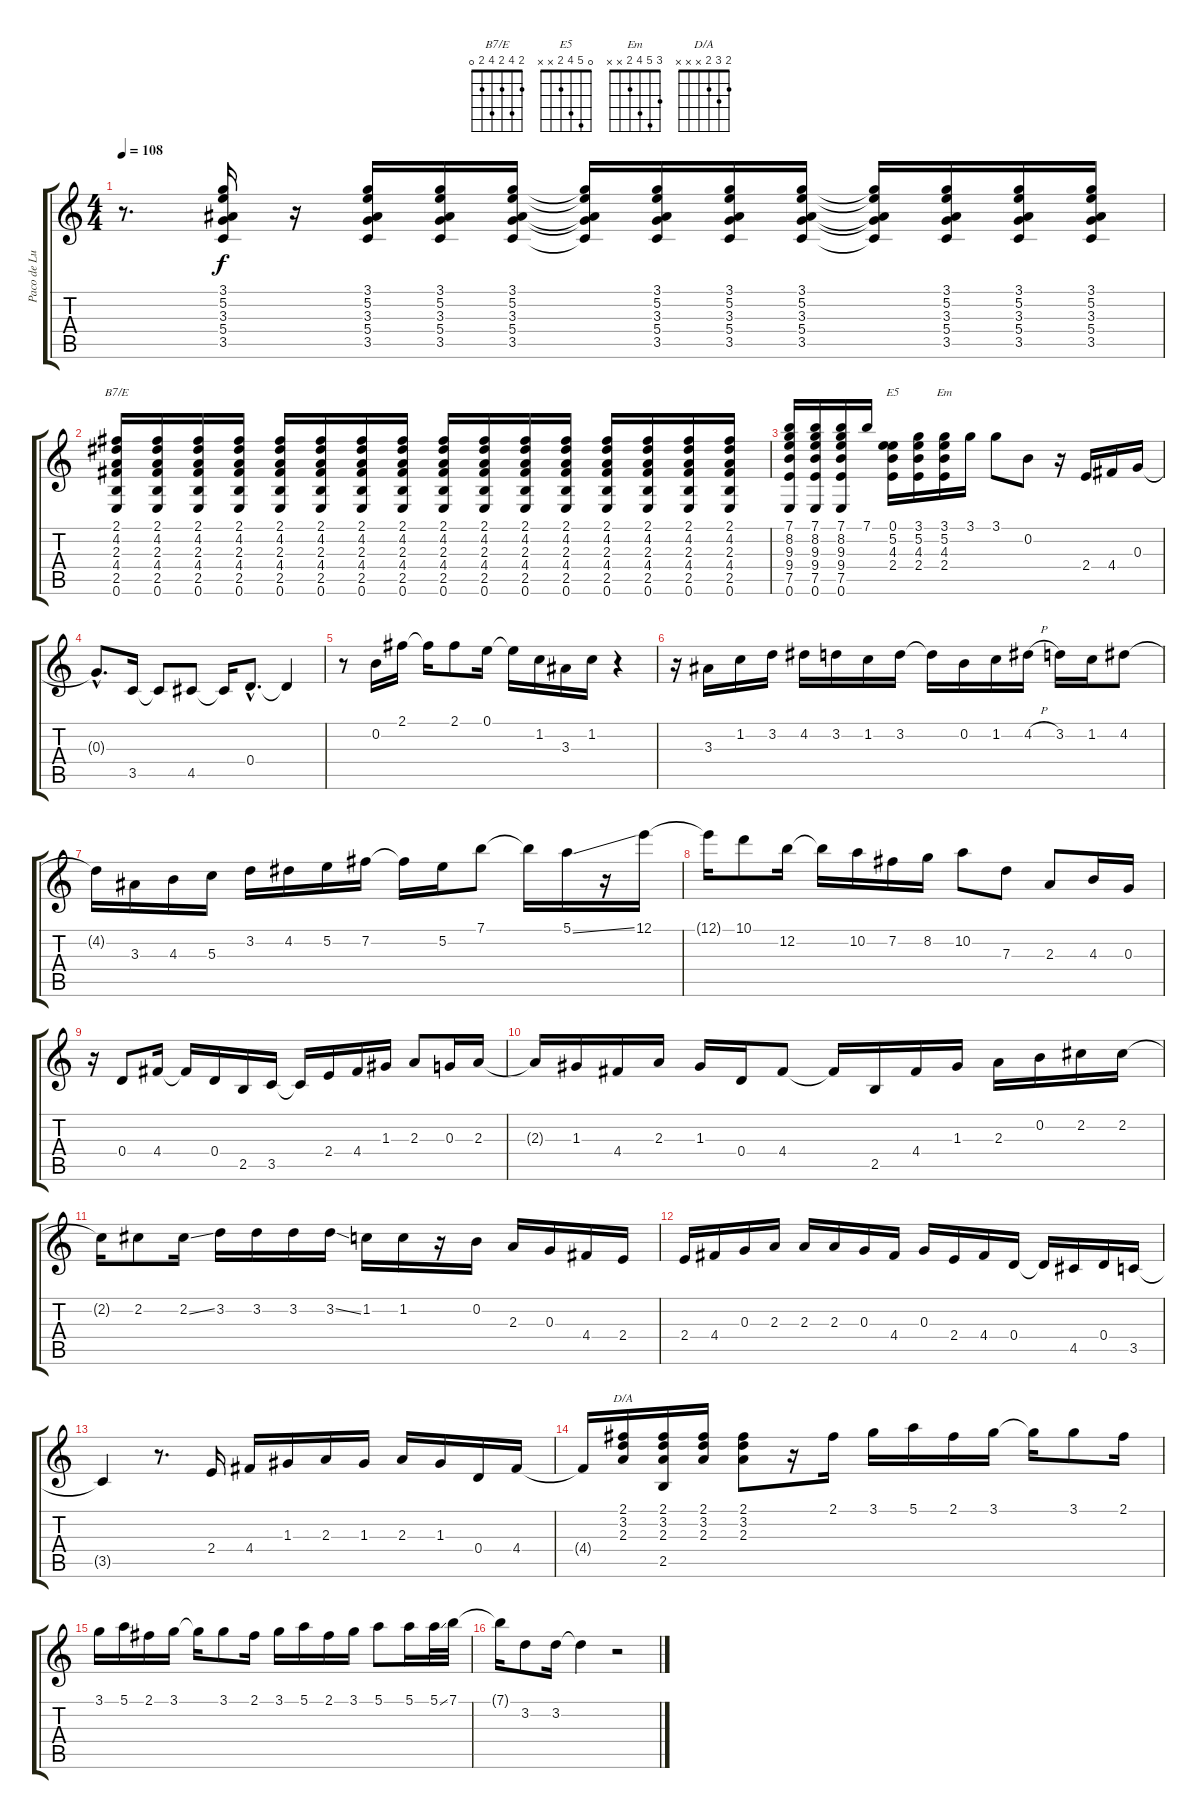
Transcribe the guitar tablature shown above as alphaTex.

\track ("Paco de Lucia" "Paco de Lu") {instrument acousticguitarnylon}
\staff {score tabs}
\tuning (E4 B3 G3 D3 A2 E2) {hide}
\chord ("B7/E" 2 4 2 4 2 0)
\chord ("E5" 0 5 4 2 x x)
\chord ("Em" 3 5 4 2 x x)
\chord ("D/A" 2 3 2 x x x)
\ts (4 4)
\tempo 108
\clef g2
\ks c
r.8{d dy f} (3.1 5.2 3.3 5.4 3.5).16{volume 12} r.16 (3.1 5.2 3.3 5.4 3.5).16 (3.1 5.2 3.3 5.4 3.5).16 (3.1 5.2 3.3 5.4 3.5).16 (3.1{t} 5.2{t} 3.3{t} 5.4{t} 3.5{t}).16 (3.1 5.2 3.3 5.4 3.5).16 (3.1 5.2 3.3 5.4 3.5).16 (3.1 5.2 3.3 5.4 3.5).16 (3.1{t} 5.2{t} 3.3{t} 5.4{t} 3.5{t}).16 (3.1 5.2 3.3 5.4 3.5).16 (3.1 5.2 3.3 5.4 3.5).16 (3.1 5.2 3.3 5.4 3.5).16 |
(2.1 4.2 2.3 4.4 2.5 0.6).16{ch "B7/E" volume 11} (2.1 4.2 2.3 4.4 2.5 0.6).16{volume 11} (2.1 4.2 2.3 4.4 2.5 0.6).16{volume 11} (2.1 4.2 2.3 4.4 2.5 0.6).16{volume 11} (2.1 4.2 2.3 4.4 2.5 0.6).16{volume 11} (2.1 4.2 2.3 4.4 2.5 0.6).16{volume 11} (2.1 4.2 2.3 4.4 2.5 0.6).16{volume 11} (2.1 4.2 2.3 4.4 2.5 0.6).16{volume 11} (2.1 4.2 2.3 4.4 2.5 0.6).16{volume 11} (2.1 4.2 2.3 4.4 2.5 0.6).16{volume 11} (2.1 4.2 2.3 4.4 2.5 0.6).16{volume 11} (2.1 4.2 2.3 4.4 2.5 0.6).16{volume 11} (2.1 4.2 2.3 4.4 2.5 0.6).16{volume 11} (2.1 4.2 2.3 4.4 2.5 0.6).16{volume 11} (2.1 4.2 2.3 4.4 2.5 0.6).16{volume 11} (2.1 4.2 2.3 4.4 2.5 0.6).16{volume 11} |
(7.1 8.2 9.3 9.4 7.5 0.6).16{volume 11} (7.1 8.2 9.3 9.4 7.5 0.6).16{volume 11} (7.1 8.2 9.3 9.4 7.5 0.6).16{volume 11} 7.1.16 (0.1 5.2 4.3 2.4).16{ch "E5"} (3.1 5.2 4.3 2.4).16 (3.1 5.2 4.3 2.4).16{ch "Em"} 3.1.16{volume 16} 3.1.8 0.2.8 r.16 2.4.16 4.4.16 0.3.16 |
0.3{hac t}.8{d} 3.5.16 3.5{t}.8 4.5.8 4.5{t}.16 0.4{hac}.8{d} 0.4{t}.4 |
r.8 0.2.16 2.1.16 2.1{t}.16 2.1.8 0.1.16 0.1{t}.16 1.2.16 3.3.16 1.2.16 r.4 |
r.16 3.3.16 1.2.16 3.2.16 4.2.16 3.2.16 1.2.16 3.2.16 3.2{t}.16 0.2.16 1.2.16 4.2{h}.16 3.2.16 1.2.16 4.2.8 |
4.2{t}.16 3.3.16 4.3.16 5.3.16 3.2.16 4.2.16 5.2.16 7.2.16 7.2{t}.16 5.2.16 7.1.8 7.1{t}.16 5.1{ss}.16 r.16 12.1.16 |
12.1{t}.16 10.1.8 12.2.16 12.2{t}.16 10.2.16 7.2.16 8.2.16 10.2.8 7.3.8 2.3.8 4.3.16 0.3.16 |
r.16 0.4.8 4.4.16 4.4{t}.16 0.4.16 2.5.16 3.5.16 3.5{t}.16 2.4.16 4.4.16 1.3.16 2.3.8 0.3.16 2.3.16 |
2.3{t}.16 1.3.16 4.4.16 2.3.16 1.3.16 0.4.16 4.4.8 4.4{t}.16 2.5.16 4.4.16 1.3.16 2.3.16 0.2.16 2.2.16 2.2.16 |
2.2{t}.16 2.2.8 2.2{ss}.16 3.2.16 3.2.16 3.2.16 3.2{ss}.16 1.2.16 1.2.16 r.16 0.2.16 2.3.16 0.3.16 4.4.16 2.4.16 |
2.4.16 4.4.16 0.3.16 2.3.16 2.3.16 2.3.16 0.3.16 4.4.16 0.3.16 2.4.16 4.4.16 0.4.16 0.4{t}.16 4.5.16 0.4.16 3.5.16 |
3.5{t}.4 r.8{d} 2.4.16 4.4.16 1.3.16 2.3.16 1.3.16 2.3.16 1.3.16 0.4.16 4.4.16 |
4.4{t}.16 (2.1 3.2 2.3).16{ch "D/A"} (2.1 3.2 2.3 2.5).16 (2.1 3.2 2.3).16 (2.1 3.2 2.3).8 r.16 2.1.16 3.1.16 5.1.16 2.1.16 3.1.16 3.1{t}.16 3.1.8 2.1.16 |
3.1.16 5.1.16 2.1.16 3.1.16 3.1{t}.16 3.1.8 2.1.16 3.1.16 5.1.16 2.1.16 3.1.16 5.1.8 5.1.16 5.1{ss}.32 7.1.32 |
7.1{t}.16 3.2.8 3.2.16 3.2{t}.4 r.2
